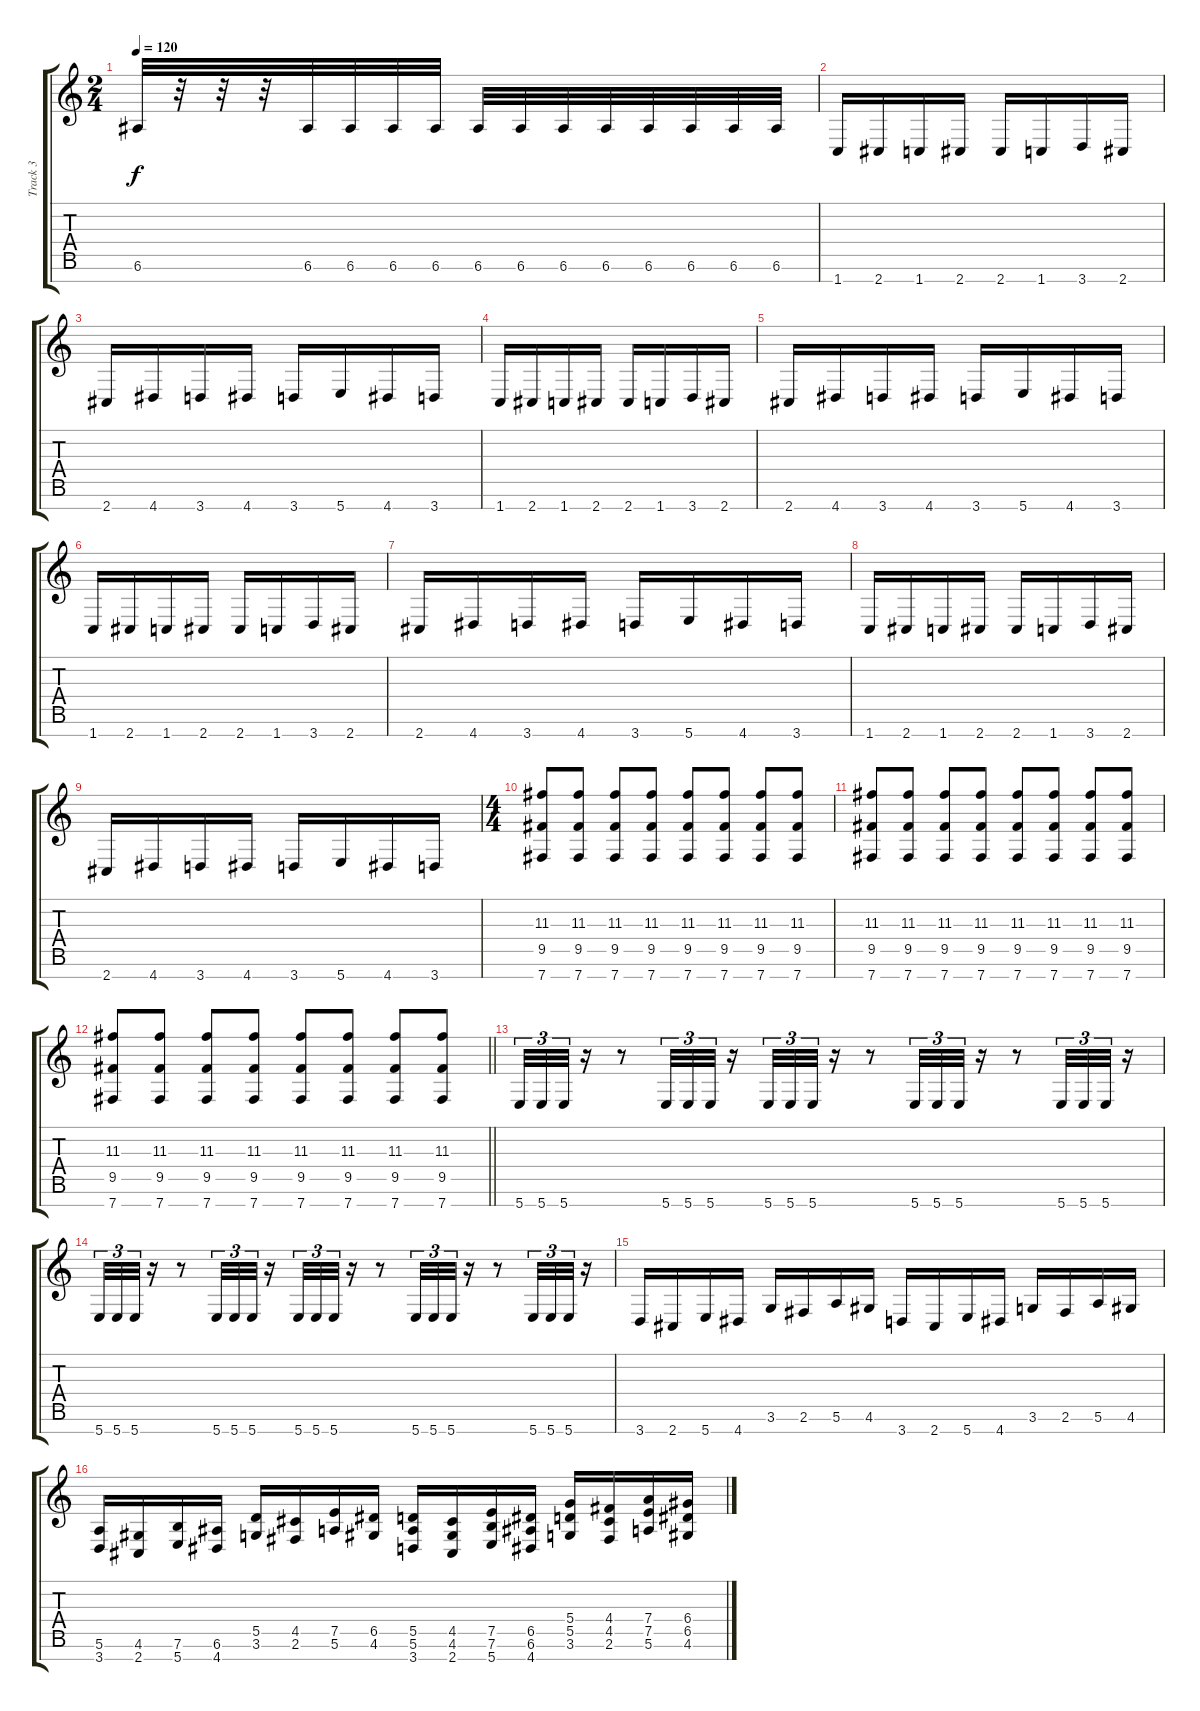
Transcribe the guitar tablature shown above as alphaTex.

\track ("Track 3" "Track 3") {instrument distortionguitar}
\staff {score tabs}
\tuning (E4 B3 G3 D3 A2 E2 B1) {hide}
\ts (2 4)
\tempo 120
\clef g2
\ks c
6.6.32{dy f} r.32 r.32 r.32 6.6.32 6.6.32 6.6.32 6.6.32 6.6.32 6.6.32 6.6.32 6.6.32 6.6.32 6.6.32 6.6.32 6.6.32 |
1.7.16 2.7.16 1.7.16 2.7.16 2.7.16 1.7.16 3.7.16 2.7.16 |
2.7.16 4.7.16 3.7.16 4.7.16 3.7.16 5.7.16 4.7.16 3.7.16 |
1.7.16 2.7.16 1.7.16 2.7.16 2.7.16 1.7.16 3.7.16 2.7.16 |
2.7.16 4.7.16 3.7.16 4.7.16 3.7.16 5.7.16 4.7.16 3.7.16 |
1.7.16 2.7.16 1.7.16 2.7.16 2.7.16 1.7.16 3.7.16 2.7.16 |
2.7.16 4.7.16 3.7.16 4.7.16 3.7.16 5.7.16 4.7.16 3.7.16 |
1.7.16 2.7.16 1.7.16 2.7.16 2.7.16 1.7.16 3.7.16 2.7.16 |
2.7.16 4.7.16 3.7.16 4.7.16 3.7.16 5.7.16 4.7.16 3.7.16 |
\ts (4 4)
(11.3 9.5 7.7).8 (11.3 9.5 7.7).8 (11.3 9.5 7.7).8 (11.3 9.5 7.7).8 (11.3 9.5 7.7).8 (11.3 9.5 7.7).8 (11.3 9.5 7.7).8 (11.3 9.5 7.7).8 |
(11.3 9.5 7.7).8 (11.3 9.5 7.7).8 (11.3 9.5 7.7).8 (11.3 9.5 7.7).8 (11.3 9.5 7.7).8 (11.3 9.5 7.7).8 (11.3 9.5 7.7).8 (11.3 9.5 7.7).8 |
\barLineRight lightlight
(11.3 9.5 7.7).8 (11.3 9.5 7.7).8 (11.3 9.5 7.7).8 (11.3 9.5 7.7).8 (11.3 9.5 7.7).8 (11.3 9.5 7.7).8 (11.3 9.5 7.7).8 (11.3 9.5 7.7).8 |
5.7.32{tu (3 2)} 5.7.32{tu (3 2)} 5.7.32{tu (3 2)} r.16 r.8 5.7.32{tu (3 2)} 5.7.32{tu (3 2)} 5.7.32{tu (3 2)} r.16 5.7.32{tu (3 2)} 5.7.32{tu (3 2)} 5.7.32{tu (3 2)} r.16 r.8 5.7.32{tu (3 2)} 5.7.32{tu (3 2)} 5.7.32{tu (3 2)} r.16 r.8 5.7.32{tu (3 2)} 5.7.32{tu (3 2)} 5.7.32{tu (3 2)} r.16 |
5.7.32{tu (3 2)} 5.7.32{tu (3 2)} 5.7.32{tu (3 2)} r.16 r.8 5.7.32{tu (3 2)} 5.7.32{tu (3 2)} 5.7.32{tu (3 2)} r.16 5.7.32{tu (3 2)} 5.7.32{tu (3 2)} 5.7.32{tu (3 2)} r.16 r.8 5.7.32{tu (3 2)} 5.7.32{tu (3 2)} 5.7.32{tu (3 2)} r.16 r.8 5.7.32{tu (3 2)} 5.7.32{tu (3 2)} 5.7.32{tu (3 2)} r.16 |
3.7.16 2.7.16 5.7.16 4.7.16 3.6.16 2.6.16 5.6.16 4.6.16 3.7.16 2.7.16 5.7.16 4.7.16 3.6.16 2.6.16 5.6.16 4.6.16 |
(5.6 3.7).16 (4.6 2.7).16 (7.6 5.7).16 (6.6 4.7).16 (5.5 3.6).16 (4.5 2.6).16 (7.5 5.6).16 (6.5 4.6).16 (5.5 5.6 3.7).16 (4.5 4.6 2.7).16 (7.5 7.6 5.7).16 (6.5 6.6 4.7).16 (5.4 5.5 3.6).16 (4.4 4.5 2.6).16 (7.4 7.5 5.6).16 (6.4 6.5 4.6).16
